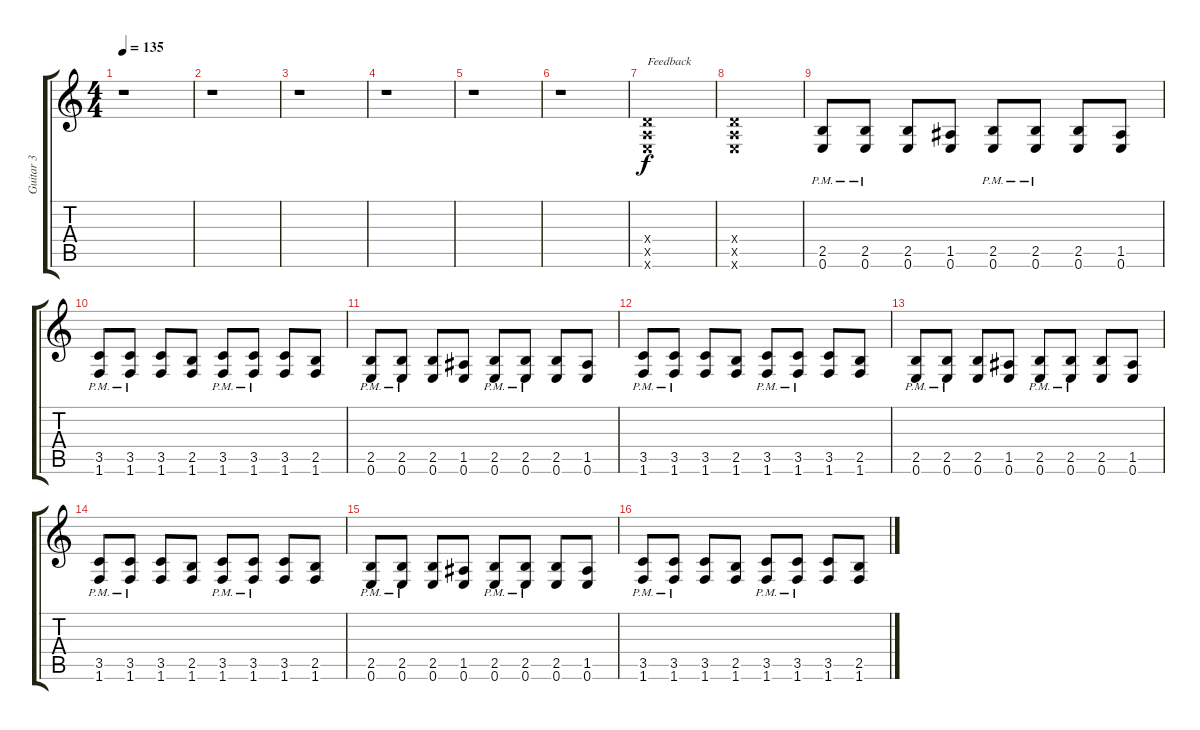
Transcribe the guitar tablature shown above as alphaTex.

\track ("Guitar 3" "Guitar 3") {instrument distortionguitar}
\staff {score tabs}
\tuning (E4 B3 G3 D3 A2 E2) {hide}
\ts (4 4)
\tempo 135
\clef g2
\ks c
r.1{dy f instrument distortionguitar} |
r.1 |
r.1 |
r.1 |
r.1 |
r.1 |
(0.4{x} 0.5{x} 0.6{x}).1{txt "Feedback"} |
(0.4{x} 0.5{x} 0.6{x}).1 |
(2.5{pm} 0.6{pm}).8 (2.5{pm} 0.6{pm}).8 (2.5 0.6).8 (1.5 0.6).8 (2.5{pm} 0.6{pm}).8 (2.5{pm} 0.6{pm}).8 (2.5 0.6).8 (1.5 0.6).8 |
(3.5{pm} 1.6{pm}).8 (3.5{pm} 1.6{pm}).8 (3.5 1.6).8 (2.5 1.6).8 (3.5{pm} 1.6{pm}).8 (3.5{pm} 1.6{pm}).8 (3.5 1.6).8 (2.5 1.6).8 |
(2.5{pm} 0.6{pm}).8 (2.5{pm} 0.6{pm}).8 (2.5 0.6).8 (1.5 0.6).8 (2.5{pm} 0.6{pm}).8 (2.5{pm} 0.6{pm}).8 (2.5 0.6).8 (1.5 0.6).8 |
(3.5{pm} 1.6{pm}).8 (3.5{pm} 1.6{pm}).8 (3.5 1.6).8 (2.5 1.6).8 (3.5{pm} 1.6{pm}).8 (3.5{pm} 1.6{pm}).8 (3.5 1.6).8 (2.5 1.6).8 |
(2.5{pm} 0.6{pm}).8 (2.5{pm} 0.6{pm}).8 (2.5 0.6).8 (1.5 0.6).8 (2.5{pm} 0.6{pm}).8 (2.5{pm} 0.6{pm}).8 (2.5 0.6).8 (1.5 0.6).8 |
(3.5{pm} 1.6{pm}).8 (3.5{pm} 1.6{pm}).8 (3.5 1.6).8 (2.5 1.6).8 (3.5{pm} 1.6{pm}).8 (3.5{pm} 1.6{pm}).8 (3.5 1.6).8 (2.5 1.6).8 |
(2.5{pm} 0.6{pm}).8 (2.5{pm} 0.6{pm}).8 (2.5 0.6).8 (1.5 0.6).8 (2.5{pm} 0.6{pm}).8 (2.5{pm} 0.6{pm}).8 (2.5 0.6).8 (1.5 0.6).8 |
(3.5{pm} 1.6{pm}).8 (3.5{pm} 1.6{pm}).8 (3.5 1.6).8 (2.5 1.6).8 (3.5{pm} 1.6{pm}).8 (3.5{pm} 1.6{pm}).8 (3.5 1.6).8 (2.5 1.6).8
